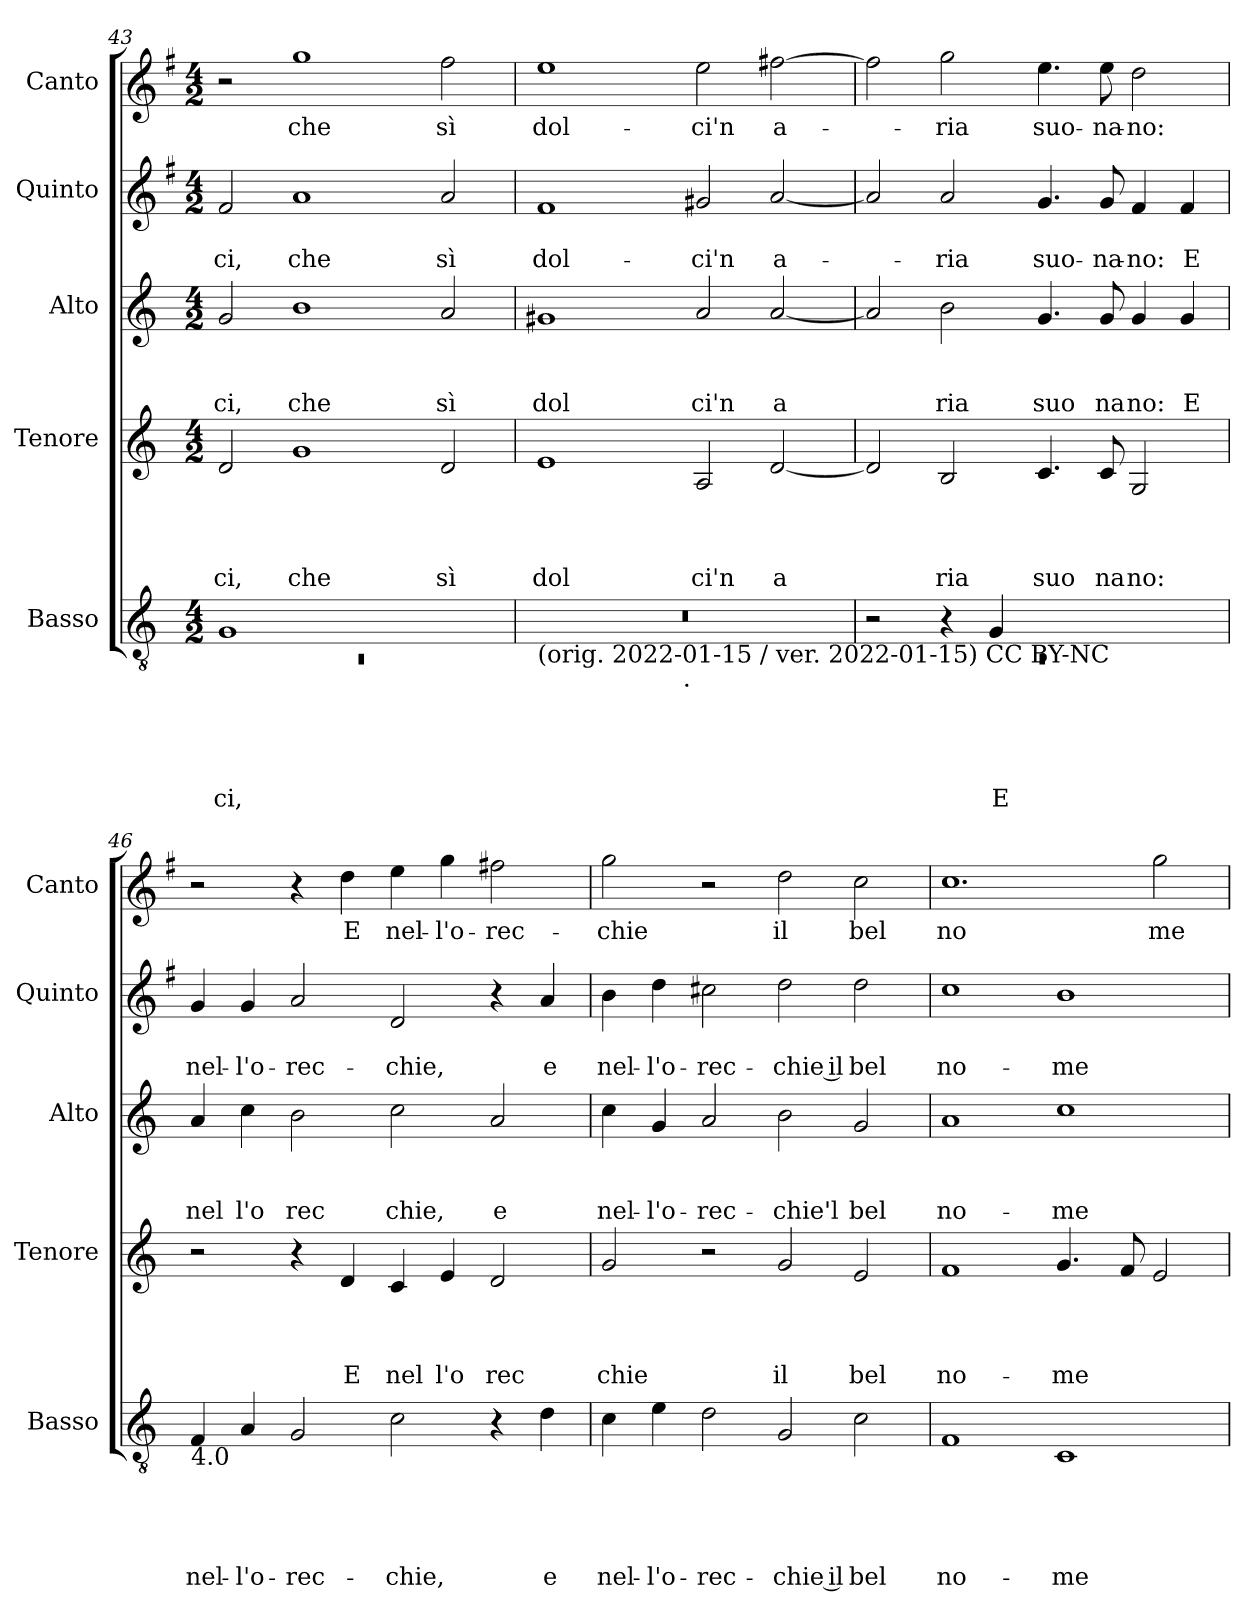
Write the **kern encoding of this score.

**kern	**text	**text	**text	**text	**text	**kern	**text	**text	**text	**text	**kern	**text	**text	**text	**kern	**text	**text	**kern	**text
*part5	*part5	*part5	*part5	*part5	*part5	*part4	*part4	*part4	*part4	*part4	*part3	*part3	*part3	*part3	*part2	*part2	*part2	*part1	*part1
*staff5	*staff5	*staff5	*staff5	*staff5	*staff5	*staff4	*staff4	*staff4	*staff4	*staff4	*staff3	*staff3	*staff3	*staff3	*staff2	*staff2	*staff2	*staff1	*staff1
*I"Basso	*	*	*	*	*	*I"Tenore	*	*	*	*	*I"Alto	*	*	*	*I"Quinto	*	*	*I"Canto	*
*I'Basso	*	*	*	*	*	*I'Tenore	*	*	*	*	*I'Alto	*	*	*	*I'Quinto	*	*	*I'Canto	*
*clefGv2	*	*	*	*	*	*clefG2	*	*	*	*	*clefG2	*	*	*	*clefG2	*	*	*clefG2	*
*	*	*	*	*	*	*	*	*	*	*	*	*	*	*	*ITrd-3c-5	*	*	*ITrd-3c-5	*
*k[]	*	*	*	*	*	*k[]	*	*	*	*	*k[]	*	*	*	*k[]	*	*	*k[]	*
*C:	*	*	*	*	*	*C:	*	*	*	*	*C:	*	*	*	*C:	*	*	*C:	*
*M4/2	*	*	*	*	*	*M4/2	*	*	*	*	*M4/2	*	*	*	*M4/2	*	*	*M4/2	*
=43	=43	=43	=43	=43	=43	=43	=43	=43	=43	=43	=43	=43	=43	=43	=43	=43	=43	=43	=43
*^	*	*	*	*	*	*	*	*	*	*	*	*	*	*	*	*	*	*	*
!	!LO:N:vis=1	!	!	!	!	!LO:LY:b	!	!	!	!	!LO:LY:b	!	!	!	!LO:LY:b	!	!	!LO:LY:b	!	!
1G	0rC	.	.	.	.	-ci,	2d/	.	.	.	ci,	2g/	.	.	ci,	2b/	.	-ci,	2r	.
!	!	!	!	!	!	!	!	!	!	!	!LO:LY:b	!	!	!	!LO:LY:b	!	!	!LO:LY:b	!	!LO:LY:b
.	.	.	.	.	.	.	1g	.	.	.	che	1b	.	.	che	1dd	.	che	1ccc	che
1ryy	.	.	.	.	.	.	.	.	.	.	.	.	.	.	.	.	.	.	.	.
!	!	!	!	!	!	!	!	!	!	!	!LO:LY:b	!	!	!	!LO:LY:b	!	!	!LO:LY:b	!	!LO:LY:b
.	.	.	.	.	.	.	2d/	.	.	.	sì	2a/	.	.	sì	2dd/	.	sì	2bb\	sì
=44	=44	=44	=44	=44	=44	=44	=44	=44	=44	=44	=44	=44	=44	=44	=44	=44	=44	=44	=44	=44
!LO:TX:b:t=(orig. 2022-01-15 / ver. 2022-01-15) CC BY-NC	!	!	!	!	!	!	!	!	!	!	!	!	!	!	!	!	!	!	!	!
!	!	!	!	!	!	!	!	!	!	!	!LO:LY:b	!	!	!	!LO:LY:b	!	!	!LO:LY:b	!	!LO:LY:b
0r	2ryy	.	.	.	.	.	1e	.	.	.	dol	1g#X	.	.	dol	1b	.	dol-	1aa	dol-
.	4...ryy	.	.	.	.	.	.	.	.	.	.	.	.	.	.	.	.	.	.	.
!	!LO:TX:b:t=.	!	!	!	!	!	!	!	!	!	!	!	!	!	!	!	!	!	!	!
.	1ryy	.	.	.	.	.	.	.	.	.	.	.	.	.	.	.	.	.	.	.
!	!	!	!	!	!	!	!	!	!	!	!LO:LY:b	!	!	!	!LO:LY:b	!	!	!LO:LY:b	!	!LO:LY:b
.	.	.	.	.	.	.	2A/	.	.	.	ci'n	2a/	.	.	ci'n	2cc#X/	.	-ci'n	2aa\	-ci'n
!	!	!	!	!	!	!	!	!	!	!	!LO:LY:b	!	!	!	!LO:LY:b	!	!	!LO:LY:b	!	!LO:LY:b
.	.	.	.	.	.	.	[<2d/	.	.	.	a	[<2a/	.	.	a	[>2dd/	.	a-	[>2bbn\	a-
.	32ryy	.	.	.	.	.	.	.	.	.	.	.	.	.	.	.	.	.	.	.
=45	=45	=45	=45	=45	=45	=45	=45	=45	=45	=45	=45	=45	=45	=45	=45	=45	=45	=45	=45	=45
!	!LO:N:vis=1	!	!	!	!	!	!	!	!	!	!	!	!	!	!	!	!	!	!	!
*	*^	*	*	*	*	*	*	*	*	*	*	*	*	*	*	*	*	*	*	*
0ryy	0rC	2r	.	.	.	.	.	2d/]	.	.	.	.	2a/]	.	.	.	2dd/]	.	.	2bb\]	.
!	!	!	!	!	!	!	!	!	!	!	!	!LO:LY:b	!	!	!	!LO:LY:b	!	!	!LO:LY:b	!	!LO:LY:b
.	.	4r	.	.	.	.	.	2B/	.	.	.	ria	2b\	.	.	ria	2dd/	.	-ria	2ccc\	-ria
!	!	!	!	!	!	!	!LO:LY:b	!	!	!	!	!	!	!	!	!	!	!	!	!	!
.	.	4G/	.	.	.	.	E	.	.	.	.	.	.	.	.	.	.	.	.	.	.
!	!	!	!	!	!	!	!	!	!	!	!	!LO:LY:b	!	!	!	!LO:LY:b	!	!	!LO:LY:b	!	!LO:LY:b
.	.	1ryy	.	.	.	.	.	4.c/	.	.	.	suo	4.g/	.	.	suo	4.cc/	.	suo-	4.aa\	suo-
!	!	!	!	!	!	!	!	!	!	!	!	!LO:LY:b	!	!	!	!LO:LY:b	!	!	!LO:LY:b	!	!LO:LY:b
.	.	.	.	.	.	.	.	8c/	.	.	.	na	8g/	.	.	na	8cc/	.	-na-	8aa\	-na-
!	!	!	!	!	!	!	!	!	!	!	!	!LO:LY:b	!	!	!	!LO:LY:b	!	!	!LO:LY:b	!	!LO:LY:b
.	.	.	.	.	.	.	.	2G/	.	.	.	no:	4g/	.	.	no:	4b/	.	-no:	2gg\	-no:
!	!	!	!	!	!	!	!	!	!	!	!	!	!	!	!	!LO:LY:b	!	!	!LO:LY:b	!	!
.	.	.	.	.	.	.	.	.	.	.	.	.	4g/	.	.	E	4b/	.	E	.	.
*v	*v	*v	*	*	*	*	*	*	*	*	*	*	*	*	*	*	*	*	*	*	*
=46	=46	=46	=46	=46	=46	=46	=46	=46	=46	=46	=46	=46	=46	=46	=46	=46	=46	=46	=46
!LO:TX:b:t=4.0	!	!	!	!	!	!	!	!	!	!	!	!	!	!	!	!	!	!	!
!	!	!	!	!	!LO:LY:b	!	!	!	!	!	!	!	!	!LO:LY:b	!	!	!LO:LY:b	!	!
4F/	.	.	.	.	nel-	2r	.	.	.	.	4a/	.	.	nel	4cc/	.	nel-	2r	.
!	!	!	!	!	!LO:LY:b	!	!	!	!	!	!	!	!	!LO:LY:b	!	!	!LO:LY:b	!	!
4A/	.	.	.	.	-l'o-	.	.	.	.	.	4cc\	.	.	l'o	4cc/	.	-l'o-	.	.
!	!	!	!	!	!LO:LY:b	!	!	!	!	!	!	!	!	!LO:LY:b	!	!	!LO:LY:b	!	!
2G/	.	.	.	.	-rec-	4r	.	.	.	.	2b\	.	.	rec	2dd/	.	-rec-	4r	.
!	!	!	!	!	!	!	!	!	!	!LO:LY:b	!	!	!	!	!	!	!	!	!LO:LY:b
.	.	.	.	.	.	4d/	.	.	.	E	.	.	.	.	.	.	.	4gg\	E
!	!	!	!	!	!LO:LY:b	!	!	!	!	!LO:LY:b	!	!	!	!LO:LY:b	!	!	!LO:LY:b	!	!LO:LY:b
2c\	.	.	.	.	-chie,	4c/	.	.	.	nel	2cc\	.	.	chie,	2g/	.	-chie,	4aa\	nel-
!	!	!	!	!	!	!	!	!	!	!LO:LY:b	!	!	!	!	!	!	!	!	!LO:LY:b
.	.	.	.	.	.	4e/	.	.	.	l'o	.	.	.	.	.	.	.	4ccc\	-l'o-
!	!	!	!	!	!	!	!	!	!	!LO:LY:b	!	!	!	!LO:LY:b	!	!	!	!	!LO:LY:b
4r	.	.	.	.	.	2d/	.	.	.	rec	2a/	.	.	e	4r	.	.	2bbn\	-rec-
!	!	!	!	!	!LO:LY:b	!	!	!	!	!	!	!	!	!	!	!	!LO:LY:b	!	!
4d\	.	.	.	.	e	.	.	.	.	.	.	.	.	.	4dd/	.	e	.	.
!!LO:PB:g=z
=47	=47	=47	=47	=47	=47	=47	=47	=47	=47	=47	=47	=47	=47	=47	=47	=47	=47	=47	=47
!	!	!	!	!	!LO:LY:b	!	!	!	!	!LO:LY:b	!	!	!	!LO:LY:b	!	!	!LO:LY:b	!	!LO:LY:b
4c\	.	.	.	.	nel-	2g/	.	.	.	chie	4cc\	.	.	nel-	4ee\	.	nel-	2ccc\	-chie
!	!	!	!	!	!LO:LY:b	!	!	!	!	!	!	!	!	!LO:LY:b	!	!	!LO:LY:b	!	!
4e\	.	.	.	.	-l'o-	.	.	.	.	.	4g/	.	.	-l'o-	4gg\	.	-l'o-	.	.
!	!	!	!	!	!LO:LY:b	!	!	!	!	!	!	!	!	!LO:LY:b	!	!	!LO:LY:b	!	!
2d\	.	.	.	.	-rec-	2r	.	.	.	.	2a/	.	.	-rec-	2ff#X\	.	-rec-	2r	.
!	!	!	!	!	!LO:LY:b:rj	!	!	!	!	!LO:LY:b	!	!	!	!LO:LY:b	!	!	!LO:LY:b:rj	!	!LO:LY:b
2G/	.	.	.	.	-chie il	2g/	.	.	.	il	2b\	.	.	-chie'l	2gg\	.	-chie il	2gg\	il
!	!	!	!	!	!LO:LY:b	!	!	!	!	!LO:LY:b	!	!	!	!LO:LY:b	!	!	!LO:LY:b	!	!LO:LY:b
2c\	.	.	.	.	bel	2e/	.	.	.	bel	2g/	.	.	bel	2gg\	.	bel	2ff\	bel
=48	=48	=48	=48	=48	=48	=48	=48	=48	=48	=48	=48	=48	=48	=48	=48	=48	=48	=48	=48
!	!	!	!	!	!LO:LY:b	!	!	!	!	!LO:LY:b	!	!	!	!LO:LY:b	!	!	!LO:LY:b	!	!LO:LY:b
1F	.	.	.	.	no-	1f	.	.	.	no-	1a	.	.	no-	1ff	.	no-	1.ff	no
!	!	!	!	!	!LO:LY:b	!	!	!	!	!LO:LY:b	!	!	!	!LO:LY:b	!	!	!LO:LY:b	!	!
1C	.	.	.	.	-me	4.g/	.	.	.	-me	1cc	.	.	-me	1ee	.	-me	.	.
.	.	.	.	.	.	8f/	.	.	.	.	.	.	.	.	.	.	.	.	.
!	!	!	!	!	!	!	!	!	!	!	!	!	!	!	!	!	!	!	!LO:LY:b
.	.	.	.	.	.	2e/	.	.	.	.	.	.	.	.	.	.	.	2ccc\	me
=	=	=	=	=	=	=	=	=	=	=	=	=	=	=	=	=	=	=	=
*-	*-	*-	*-	*-	*-	*-	*-	*-	*-	*-	*-	*-	*-	*-	*-	*-	*-	*-	*-
